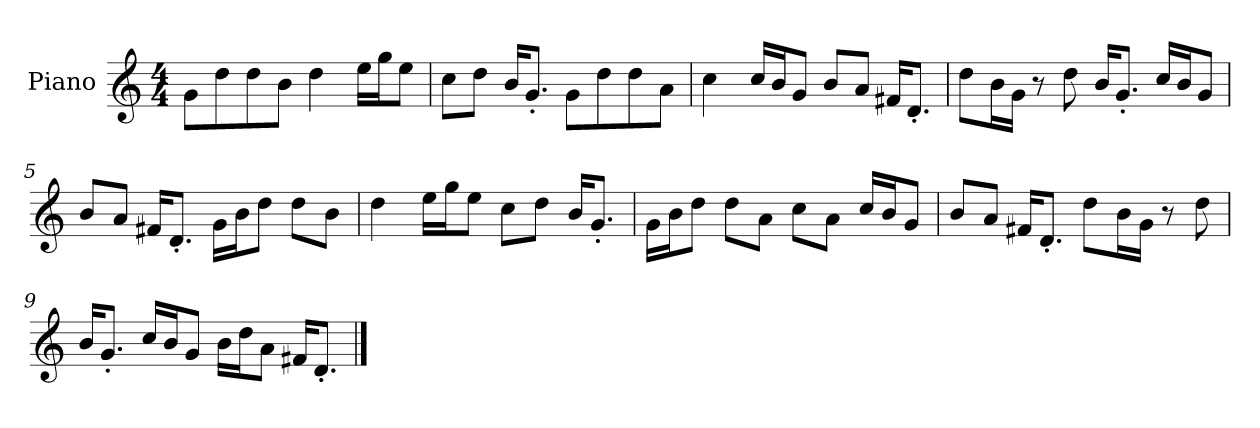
**kern
*part1
*staff1
*I"Piano
*I'P-no
*clefG2
*k[]
*M4/4
*MM90
=1
8g\L
8dd\
8dd\
8b\J
4dd\
16ee\LL
16gg\J
8ee\J
=2
8cc\L
8dd\J
16b/KL
8.g'/J
8g\L
8dd\
8dd\
8a\J
=3
4cc\
16cc/LL
16b/J
8g/J
8b/L
8a/J
16f#X/KL
8.d'/J
=4
8dd\L
16b\L
16g\JJ
8r
8dd\
16b/KL
8.g'/J
16cc/LL
16b/J
8g/J
!!LO:LB:g=z
=5
8b/L
8a/J
16f#X/KL
8.d'/J
16g\LL
16b\J
8dd\J
8dd\L
8b\J
=6
4dd\
16ee\LL
16gg\J
8ee\J
8cc\L
8dd\J
16b/KL
8.g'/J
=7
16g\LL
16b\J
8dd\J
8dd\L
8a\J
8cc\L
8a\J
16cc/LL
16b/J
8g/J
=8
8b/L
8a/J
16f#X/KL
8.d'/J
8dd\L
16b\L
16g\JJ
8r
8dd\
!!LO:LB:g=z
=9
16b/KL
8.g'/J
16cc/LL
16b/J
8g/J
16b\LL
16dd\J
8a\J
16f#X/KL
8.d'/J
==
*-
